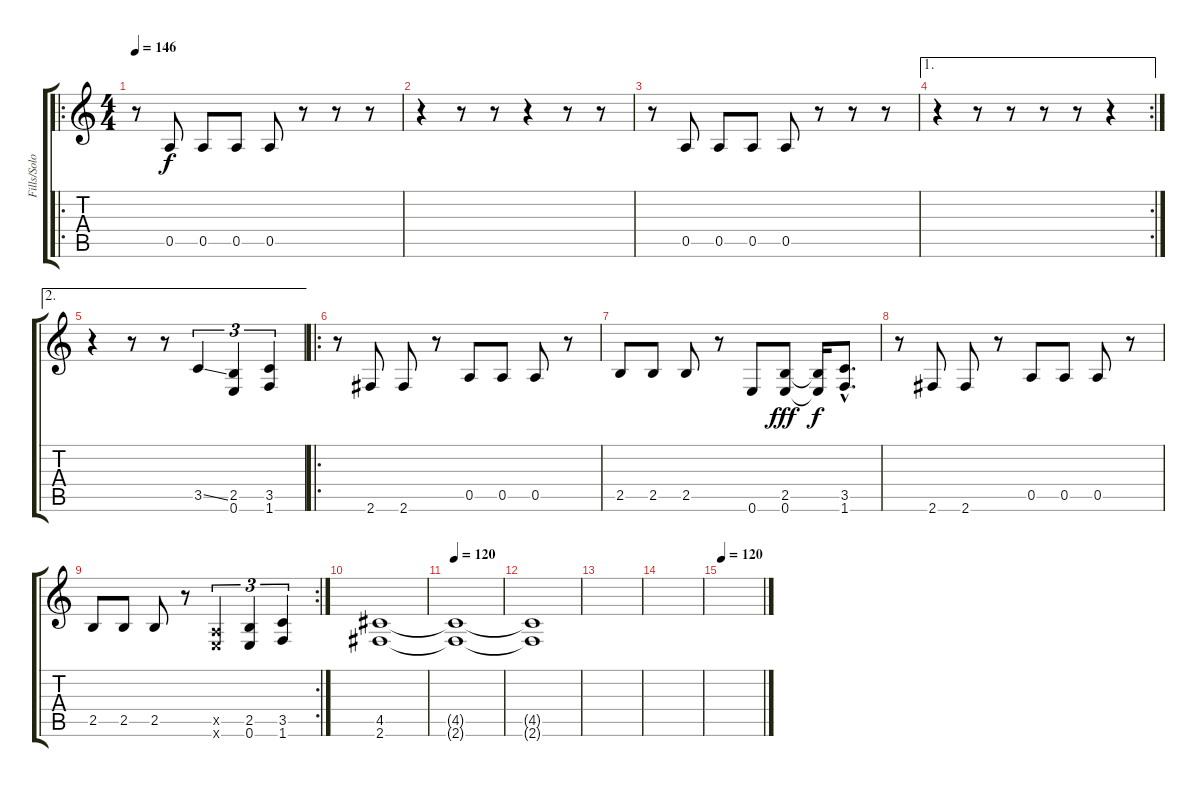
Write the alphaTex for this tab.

\track ("Fills/Solo" "Fills/Solo") {instrument distortionguitar}
\staff {score tabs}
\tuning (E4 B3 G3 D3 A2 E2) {hide}
\ro
\ts (4 4)
\tempo 146
\clef g2
\ks c
r.8{dy f instrument distortionguitar} 0.5.8 0.5.8 0.5.8 0.5.8 r.8 r.8 r.8 |
r.4 r.8 r.8 r.4 r.8 r.8 |
r.8 0.5.8 0.5.8 0.5.8 0.5.8 r.8 r.8 r.8 |
\ae 1
\rc 2
r.4 r.8 r.8 r.8 r.8 r.4 |
\ae 2
r.4 r.8 r.8 3.5{ss}.4{tu (3 2)} (2.5 0.6).4{tu (3 2)} (3.5 1.6).4{tu (3 2)} |
\ro
r.8 2.6.8 2.6.8 r.8 0.5.8 0.5.8 0.5.8 r.8 |
2.5.8 2.5.8 2.5.8 r.8 0.6.8 (2.5 0.6).8{dy fff} (2.5{t} 0.6{t}).16{dy f} (3.5{hac} 1.6{hac}).8{d} |
r.8 2.6.8 2.6.8 r.8 0.5.8 0.5.8 0.5.8 r.8 |
\rc 2
2.5.8 2.5.8 2.5.8 r.8 (0.5{x} 0.6{x}).4{tu (3 2)} (2.5 0.6).4{tu (3 2)} (3.5 1.6).4{tu (3 2)} |
(4.5 2.6).1 |
\tempo 120
(4.5{t} 2.6{t}).1 |
(4.5{t} 2.6{t}).1 |
|
|
\tempo 120
